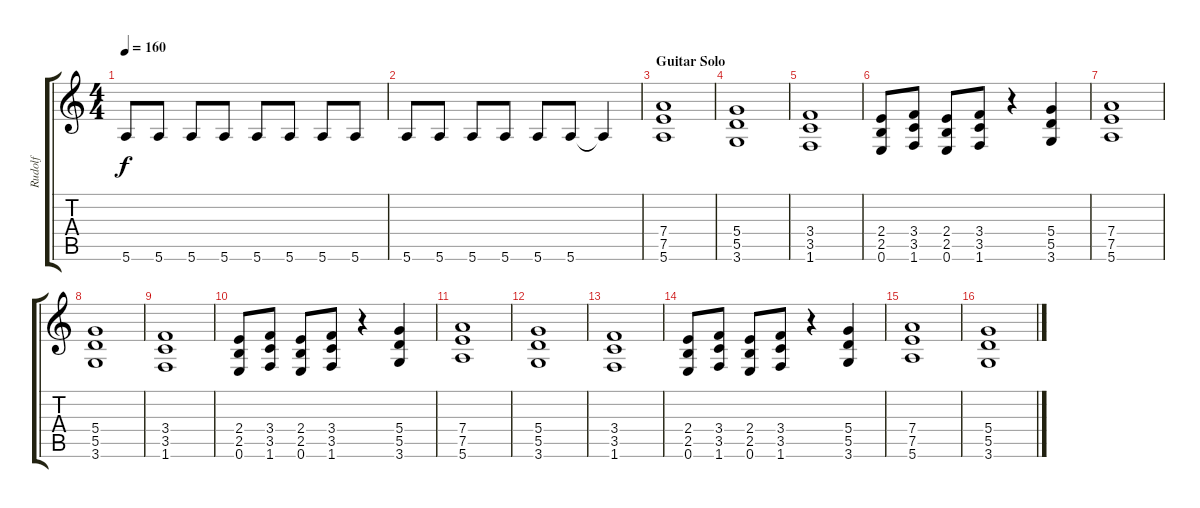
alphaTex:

\track ("Rudolf" "Rudolf") {instrument overdrivenguitar}
\staff {score tabs}
\tuning (E4 B3 G3 D3 A2 E2) {hide}
\ts (4 4)
\tempo 160
\clef g2
\ks c
5.6.8{dy f} 5.6.8 5.6.8 5.6.8 5.6.8 5.6.8 5.6.8 5.6.8 |
5.6.8 5.6.8 5.6.8 5.6.8 5.6.8 5.6.8 5.6{t}.4 |
\section ("" "Guitar Solo")
(7.4 7.5 5.6).1 |
(5.4 5.5 3.6).1 |
(3.4 3.5 1.6).1 |
(2.4 2.5 0.6).8 (3.4 3.5 1.6).8 (2.4 2.5 0.6).8 (3.4 3.5 1.6).8 r.4 (5.4 5.5 3.6).4 |
(7.4 7.5 5.6).1 |
(5.4 5.5 3.6).1 |
(3.4 3.5 1.6).1 |
(2.4 2.5 0.6).8 (3.4 3.5 1.6).8 (2.4 2.5 0.6).8 (3.4 3.5 1.6).8 r.4 (5.4 5.5 3.6).4 |
(7.4 7.5 5.6).1 |
(5.4 5.5 3.6).1 |
(3.4 3.5 1.6).1 |
(2.4 2.5 0.6).8 (3.4 3.5 1.6).8 (2.4 2.5 0.6).8 (3.4 3.5 1.6).8 r.4 (5.4 5.5 3.6).4 |
(7.4 7.5 5.6).1 |
(5.4 5.5 3.6).1
